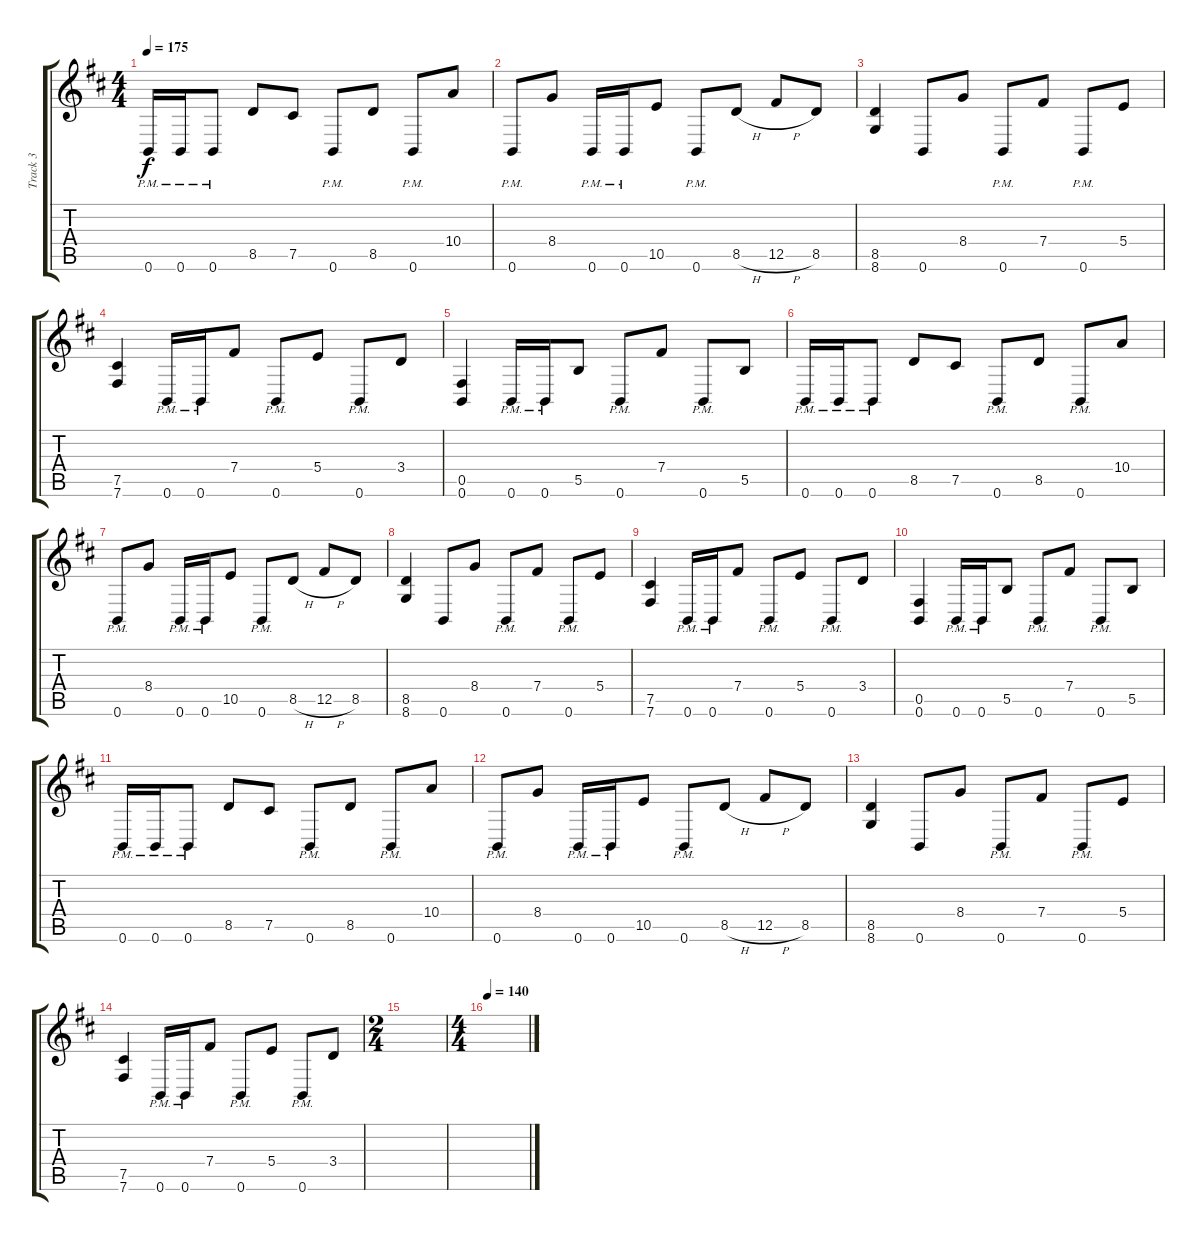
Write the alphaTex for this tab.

\track ("Track 3" "Track 3") {instrument distortionguitar}
\staff {score tabs}
\tuning (Db4 Ab3 E3 B2 Gb2 B1) {hide}
\ts (4 4)
\tempo 175
\clef g2
\ks bminor
0.6{pm}.16{dy f} 0.6{pm}.16 0.6{pm}.8 8.5.8 7.5.8 0.6{pm}.8 8.5.8 0.6{pm}.8 10.4.8 |
0.6{pm}.8 8.4.8 0.6{pm}.16 0.6{pm}.16 10.5.8 0.6{pm}.8 8.5{h}.8 12.5{h}.8 8.5.8 |
(8.5 8.6).4 0.6.8 8.4.8 0.6{pm}.8 7.4.8 0.6{pm}.8 5.4.8 |
(7.5 7.6).4 0.6{pm}.16 0.6{pm}.16 7.4.8 0.6{pm}.8 5.4.8 0.6{pm}.8 3.4.8 |
(0.5 0.6).4 0.6{pm}.16 0.6{pm}.16 5.5.8 0.6{pm}.8 7.4.8 0.6{pm}.8 5.5.8 |
0.6{pm}.16 0.6{pm}.16 0.6{pm}.8 8.5.8 7.5.8 0.6{pm}.8 8.5.8 0.6{pm}.8 10.4.8 |
0.6{pm}.8 8.4.8 0.6{pm}.16 0.6{pm}.16 10.5.8 0.6{pm}.8 8.5{h}.8 12.5{h}.8 8.5.8 |
(8.5 8.6).4 0.6.8 8.4.8 0.6{pm}.8 7.4.8 0.6{pm}.8 5.4.8 |
(7.5 7.6).4 0.6{pm}.16 0.6{pm}.16 7.4.8 0.6{pm}.8 5.4.8 0.6{pm}.8 3.4.8 |
(0.5 0.6).4 0.6{pm}.16 0.6{pm}.16 5.5.8 0.6{pm}.8 7.4.8 0.6{pm}.8 5.5.8 |
0.6{pm}.16 0.6{pm}.16 0.6{pm}.8 8.5.8 7.5.8 0.6{pm}.8 8.5.8 0.6{pm}.8 10.4.8 |
0.6{pm}.8 8.4.8 0.6{pm}.16 0.6{pm}.16 10.5.8 0.6{pm}.8 8.5{h}.8 12.5{h}.8 8.5.8 |
(8.5 8.6).4 0.6.8 8.4.8 0.6{pm}.8 7.4.8 0.6{pm}.8 5.4.8 |
(7.5 7.6).4 0.6{pm}.16 0.6{pm}.16 7.4.8 0.6{pm}.8 5.4.8 0.6{pm}.8 3.4.8 |
\ts (2 4)
|
\ts (4 4)
\tempo 140
